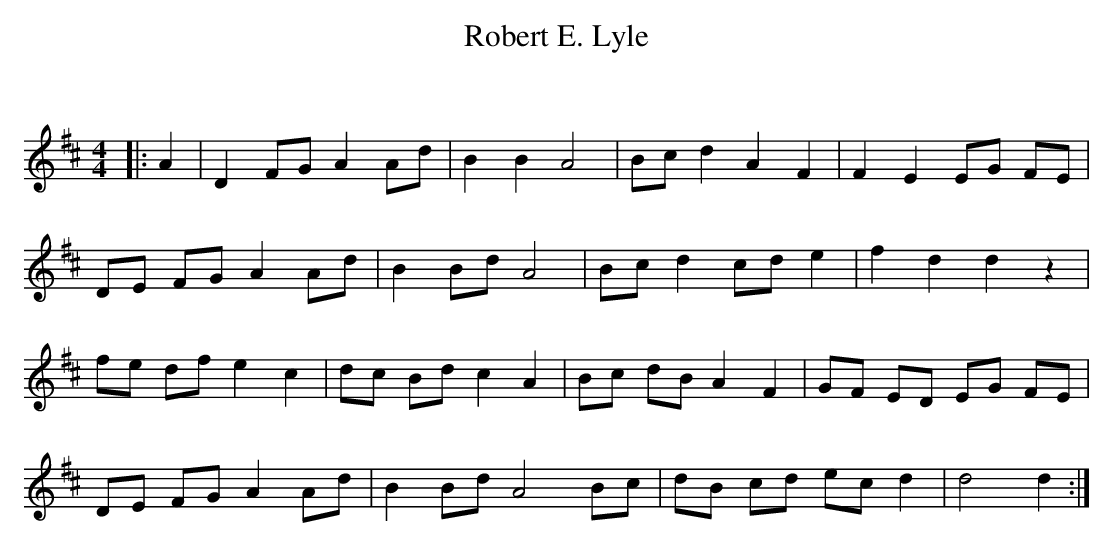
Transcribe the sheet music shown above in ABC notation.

X:1
T: Robert E. Lyle
C:
Q: 232
K:D
M:4/4
L:1/8
|:A2|D2 FG A2 Ad|B2 B2 A4|Bc d2 A2 F2|F2 E2 EG FE|
DE FG A2 Ad|B2 Bd A4|Bc d2 cd e2|f2 d2 d2 z2|
fe df e2 c2|dc Bd c2 A2|Bc dB A2 F2|GF ED EG FE|
DE FG A2 Ad|B2 Bd A4 Bc|dB cd ec d2|d4 d2:|
